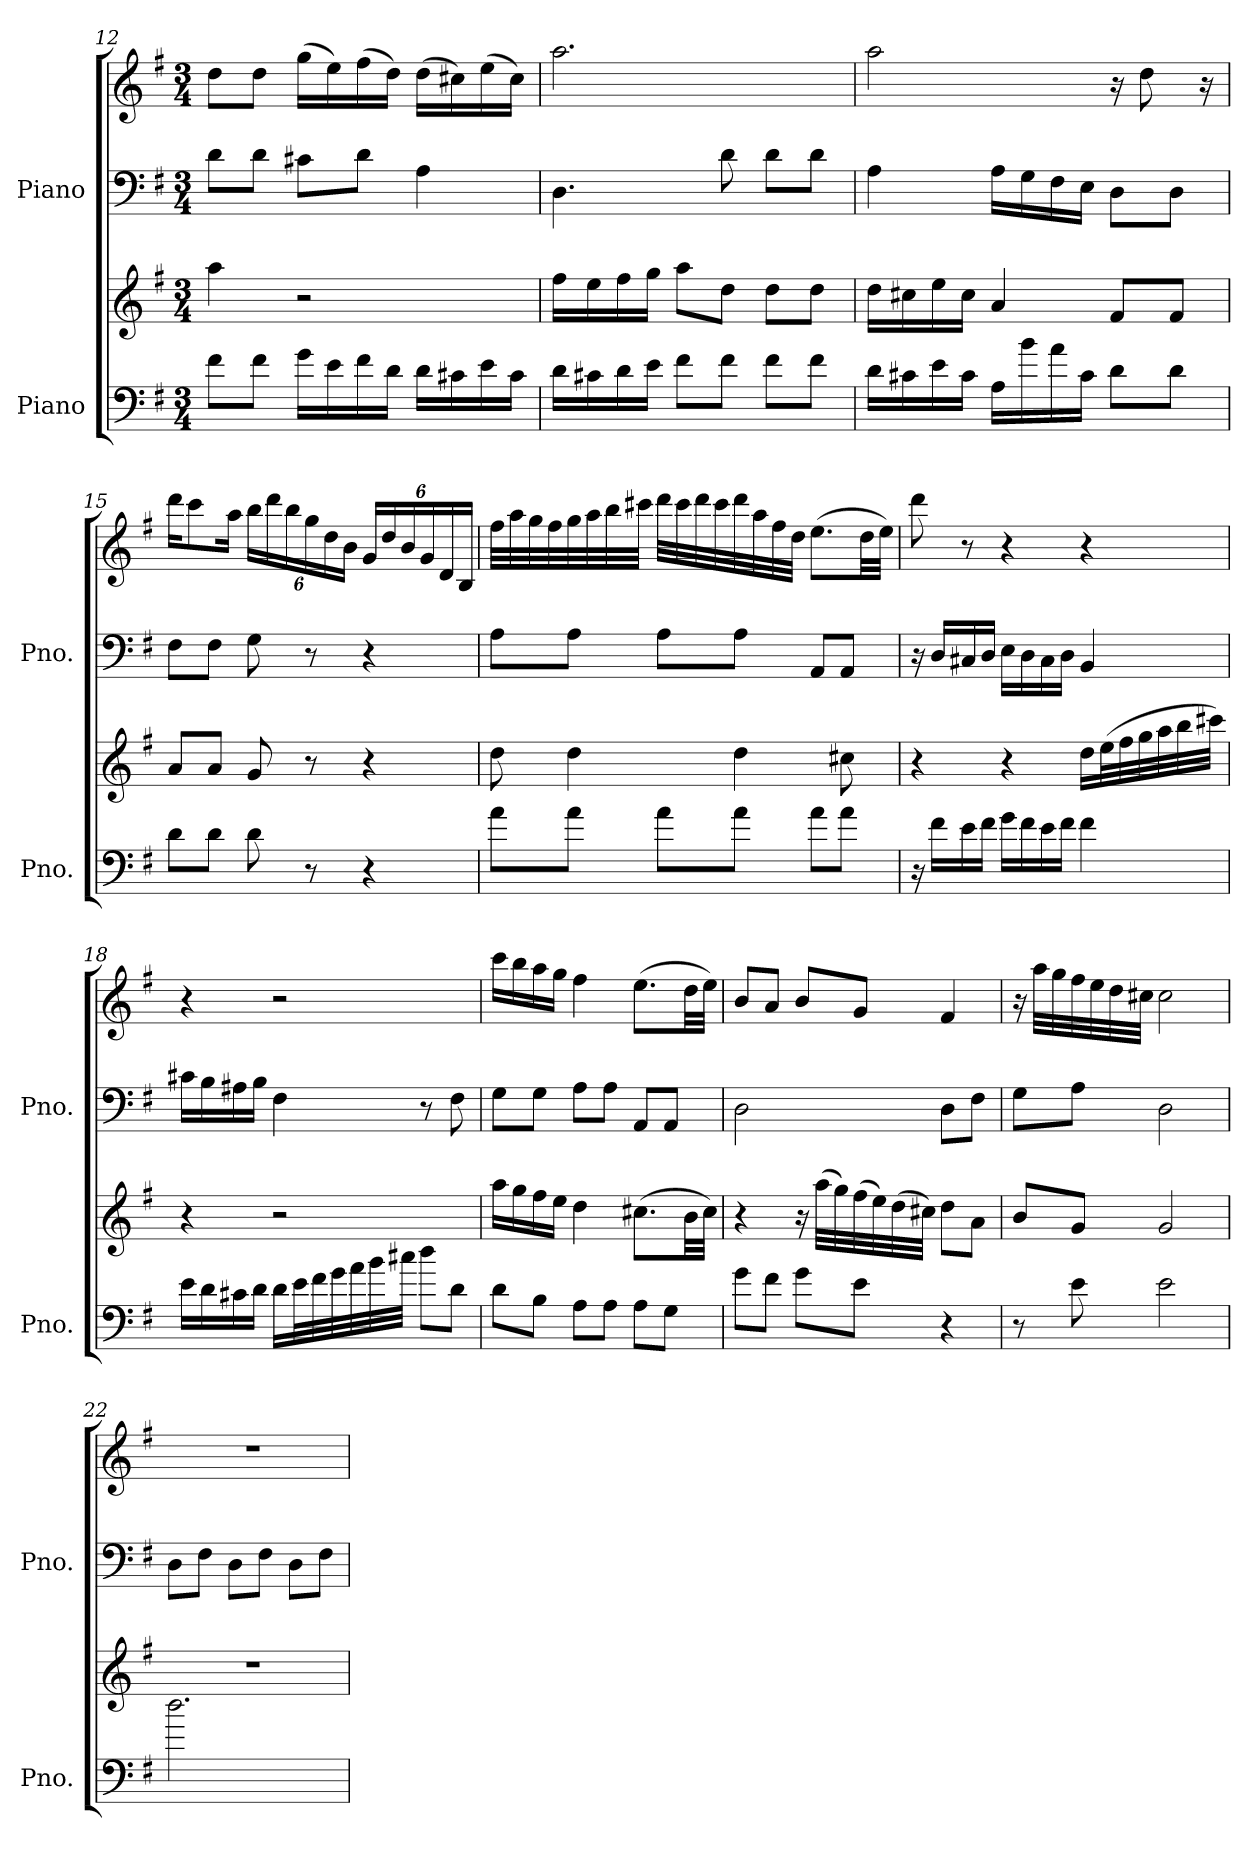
**kern	**kern	**kern	**kern
*part2	*part2	*part1	*part1
*staff4	*staff3	*staff2	*staff1
*I"Piano	*	*I"Piano	*
*I'Pno.	*	*I'Pno.	*
!!LO:PB:g=z
*clefF4	*clefG2	*clefF4	*clefG2
*k[f#]	*k[f#]	*k[f#]	*k[f#]
*M3/4	*M3/4	*M3/4	*M3/4
=12	=12	=12	=12
8f#\L	4aa\	8d\L	8dd\L
8f#\J	.	8d\J	8dd\J
16g\LL	2r	8c#X\L	(>16gg\LL
16e\	.	.	16ee\)
16f#\	.	8d\J	(>16ff#\
16d\JJ	.	.	16dd\JJ)
16d\LL	.	4A\	(>16dd\LL
16c#X\	.	.	16cc#X\)
16e\	.	.	(>16ee\
16c#\JJ	.	.	16cc#\JJ)
=13	=13	=13	=13
16d\LL	16ff#\LL	4.D\	2.aa\
16c#X\	16ee\	.	.
16d\	16ff#\	.	.
16e\JJ	16gg\JJ	.	.
8f#\L	8aa\L	.	.
8f#\J	8dd\J	8d\	.
8f#\L	8dd\L	8d\L	.
8f#\J	8dd\J	8d\J	.
=14	=14	=14	=14
16d\LL	16dd\LL	4A\	2aa\
16c#X\	16cc#X\	.	.
16e\	16ee\	.	.
16c#\JJ	16cc#\JJ	.	.
16A\LL	4a/	16A\LL	.
16b\	.	16G\	.
16a\	.	16F#\	.
16c#\JJ	.	16E\JJ	.
8d\L	8f#/L	8D\L	16r
.	.	.	8dd\
8d\J	8f#/J	8D\J	.
.	.	.	16r
!!LO:LB:g=z
=15	=15	=15	=15
8d\L	8a/L	8F#\L	16ddd\KL
.	.	.	8ccc\
8d\J	8a/J	8F#\J	.
.	.	.	16aa\Jk
*	*	*	*Xbrackettup
8d\	8g/	8G\	24bb\LL
.	.	.	24ddd\
.	.	.	24bb\
8r	8r	8r	24gg\
.	.	.	24dd\
.	.	.	24b\JJ
4r	4r	4r	24g/LL
.	.	.	24dd/
.	.	.	24b/
.	.	.	24g/
.	.	.	24d/
.	.	.	24B/JJ
=16	=16	=16	=16
8a\L	8dd\	8A\L	32ff#\LLL
.	.	.	32aa\
.	.	.	32gg\
.	.	.	32ff#\
8a\J	4dd\	8A\J	32gg\
.	.	.	32aa\
.	.	.	32bb\
.	.	.	32ccc#X\JJJ
8a\L	.	8A\L	32ddd\LLL
.	.	.	32ccc#\
.	.	.	32ddd\
.	.	.	32ccc#\
8a\J	4dd\	8A\J	32ddd\
.	.	.	32aa\
.	.	.	32ff#\
.	.	.	32dd\JJJ
8a\L	.	8AA/L	(>8.ee\L
8a\J	8cc#X\	8AA/J	.
.	.	.	32dd\LL
.	.	.	32ee\JJJ)
!!LO:LB:g=z
=17	=17	=17	=17
16r	4r	16r	8ddd\
16f#\LL	.	16D/LL	.
16e\	.	16C#X/	8r
16f#\JJ	.	16D/JJ	.
16g\LL	4r	16E\LL	4r
16f#\	.	16D\	.
16e\	.	16C#\	.
16f#\JJ	.	16D\JJ	.
4f#\	16dd\LL	4BB/	4r
.	(>32ee\L	.	.
.	32ff#\	.	.
.	32gg\	.	.
.	32aa\	.	.
.	32bb\	.	.
.	32ccc#X\JJJ)	.	.
=18	=18	=18	=18
16e\LL	4r	16c#X\LL	4r
16d\	.	16B\	.
16c#X\	.	16A#X\	.
16d\JJ	.	16B\JJ	.
16d\LL	2r	4F#\	2r
32e\L	.	.	.
32f#\	.	.	.
32g\	.	.	.
32a\	.	.	.
32b\	.	.	.
32cc#X\JJJ	.	.	.
8dd\L	.	8r	.
8d\J	.	8F#\	.
!!LO:PB:g=z
=19	=19	=19	=19
8d\L	16aa\LL	8G\L	16ccc\LL
.	16gg\	.	16bb\
8B\J	16ff#\	8G\J	16aa\
.	16ee\JJ	.	16gg\JJ
8A\L	4dd\	8A\L	4ff#\
8A\J	.	8A\J	.
8A\L	(>8.cc#X\L	8AA/L	(>8.ee\L
8G\J	.	8AA/J	.
.	32b\LL	.	32dd\LL
.	32cc#\JJJ)	.	32ee\JJJ)
=20	=20	=20	=20
8g\L	4r	2D\	8b/L
8f#\J	.	.	8a/J
8g\L	16r	.	8b/L
.	(>32aa\LLL	.	.
.	32gg\)	.	.
8e\J	(>32ff#\	.	8g/J
.	32ee\)	.	.
.	(>32dd\	.	.
.	32cc#X\JJJ)	.	.
4r	8dd\L	8D\L	4f#/
.	8a\J	8F#\J	.
=21	=21	=21	=21
8r	8b/L	8G\L	16r
.	.	.	32aa\LLL
.	.	.	32gg\
8e\	8g/J	8A\J	32ff#\
.	.	.	32ee\
.	.	.	32dd\
.	.	.	32cc#X\JJJ
2e\	2g/	2D\	2cc#\
=22	=22	=22	=22
2.dd\	2.r	8D\L	2.r
.	.	8F#\J	.
.	.	8D\L	.
.	.	8F#\J	.
.	.	8D\L	.
.	.	8F#\J	.
=	=	=	=
*-	*-	*-	*-
